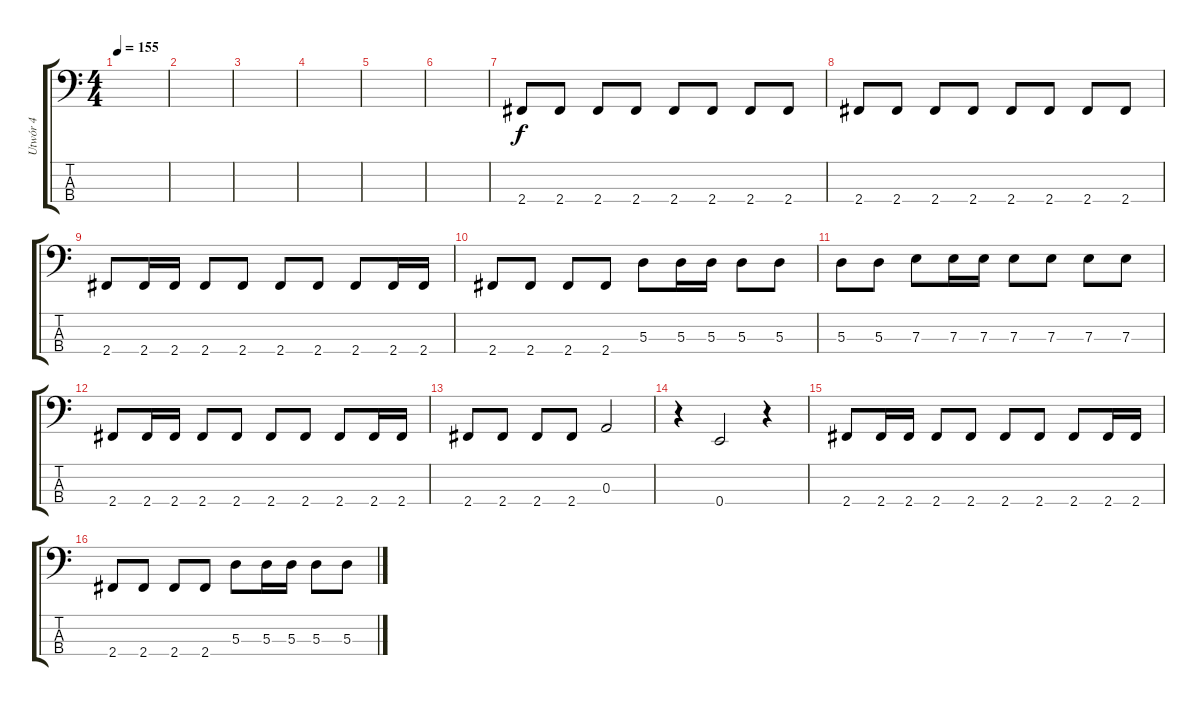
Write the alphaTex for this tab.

\track ("Utwór 4" "Utwór 4") {instrument electricbasspick}
\staff {score tabs}
\tuning (G2 D2 A1 E1) {hide}
\ts (4 4)
\tempo 155
\clef f4
\ks c
|
|
|
|
|
|
2.4.8 2.4.8 2.4.8 2.4.8 2.4.8 2.4.8 2.4.8 2.4.8 |
2.4.8 2.4.8 2.4.8 2.4.8 2.4.8 2.4.8 2.4.8 2.4.8 |
2.4.8 2.4.16 2.4.16 2.4.8 2.4.8 2.4.8 2.4.8 2.4.8 2.4.16 2.4.16 |
2.4.8 2.4.8 2.4.8 2.4.8 5.3.8 5.3.16 5.3.16 5.3.8 5.3.8 |
5.3.8 5.3.8 7.3.8 7.3.16 7.3.16 7.3.8 7.3.8 7.3.8 7.3.8 |
2.4.8 2.4.16 2.4.16 2.4.8 2.4.8 2.4.8 2.4.8 2.4.8 2.4.16 2.4.16 |
2.4.8 2.4.8 2.4.8 2.4.8 0.3.2 |
r.4 0.4.2 r.4 |
2.4.8 2.4.16 2.4.16 2.4.8 2.4.8 2.4.8 2.4.8 2.4.8 2.4.16 2.4.16 |
2.4.8 2.4.8 2.4.8 2.4.8 5.3.8 5.3.16 5.3.16 5.3.8 5.3.8
